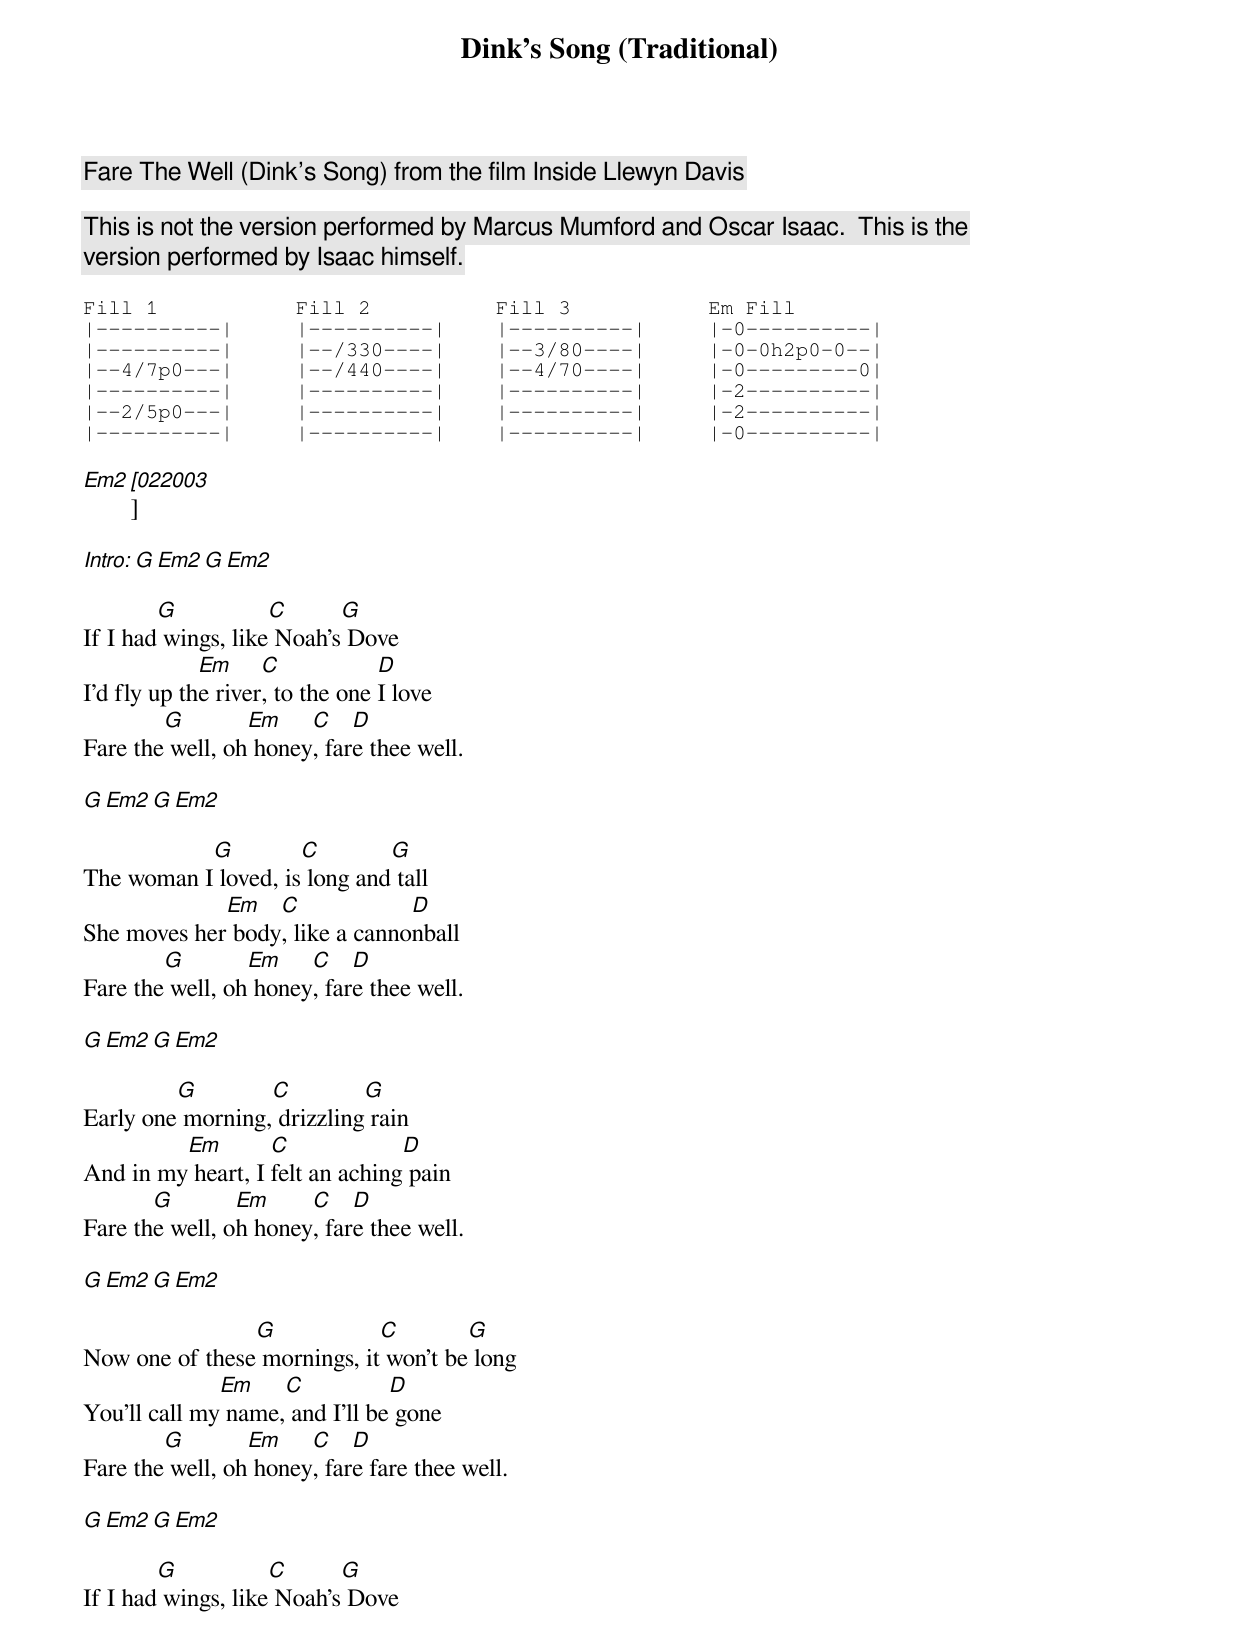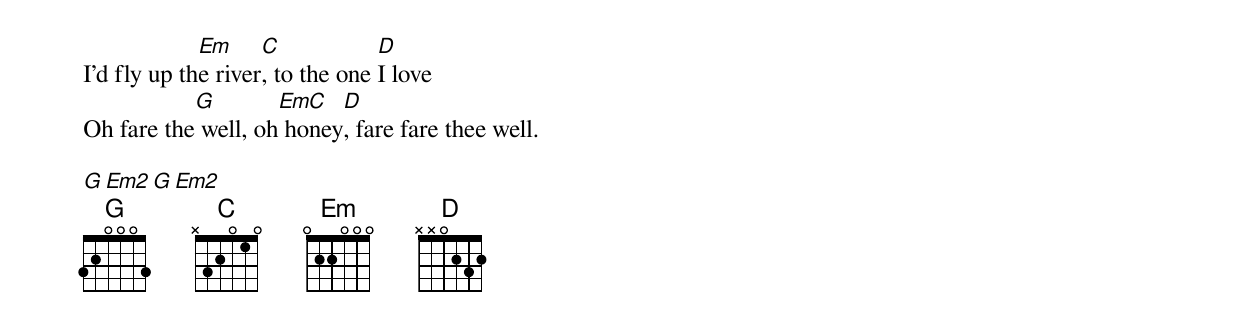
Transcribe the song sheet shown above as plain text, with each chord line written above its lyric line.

Dink's Song (Traditional)

Fare The Well (Dink's Song) from the film Inside Llewyn Davis

This is not the version performed by Marcus Mumford and Oscar Isaac.  This is the
version performed by Isaac himself.

Fill 1           Fill 2          Fill 3           Em Fill
|----------|     |----------|    |----------|     |-0----------|
|----------|     |--/330----|    |--3/80----|     |-0-0h2p0-0--|
|--4/7p0---|     |--/440----|    |--4/70----|     |-0---------0|
|----------|     |----------|    |----------|     |-2----------|
|--2/5p0---|     |----------|    |----------|     |-2----------|
|----------|     |----------|    |----------|     |-0----------|

Em2   [022003]

Intro:    G  Em2  G  Em2

        G           C      G
If I had wings, like Noah's Dove
             Em     C            D
I'd fly up the river, to the one I love
        G        Em    C    D
Fare the well, oh honey, fare thee well.

G  Em2    G  Em2

           G         C        G
The woman I loved, is long and tall
             Em   C             D
She moves her body, like a cannonball
        G        Em    C    D
Fare the well, oh honey, fare thee well.

G  Em2    G  Em2

         G        C         G
Early one morning, drizzling rain
         Em        C             D
And in my heart, I felt an aching pain
       G        Em     C    D
Fare the well, oh honey, fare thee well.

G  Em2  G  Em2

                G            C        G
Now one of these mornings, it won't be long
              Em    C           D
You'll call my name, and I'll be gone
        G        Em    C    D
Fare the well, oh honey, fare fare thee well.

G  Em2    G  Em2

        G           C      G
If I had wings, like Noah's Dove
             Em     C            D
I'd fly up the river, to the one I love
           G        EmC   D
Oh fare the well, oh honey, fare fare thee well.

G  Em2  G  Em2
